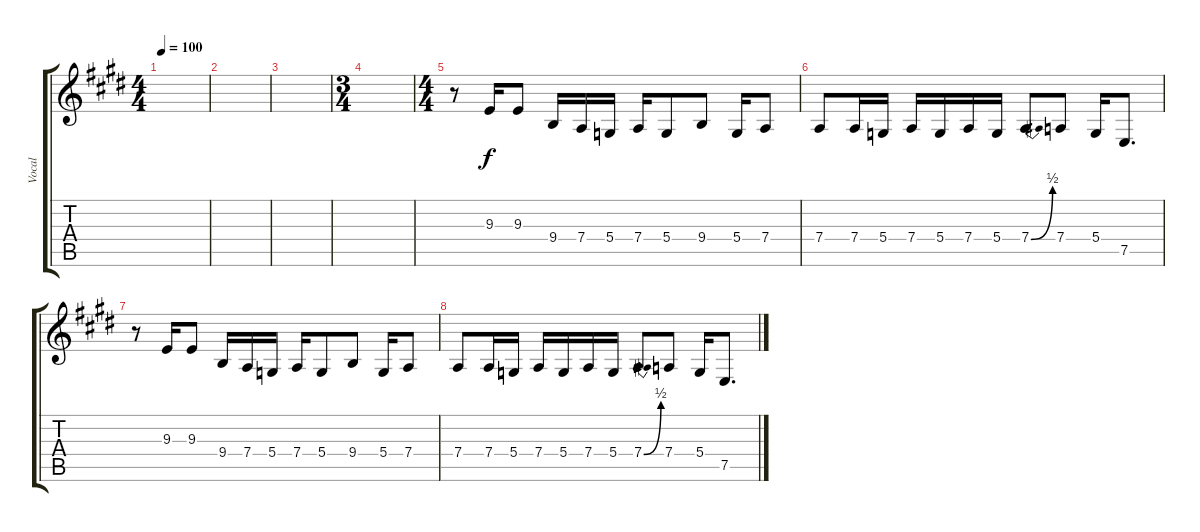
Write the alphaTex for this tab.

\track ("Vocal" "Vocal") {instrument violin}
\staff {score tabs}
\tuning (E4 B3 G3 D3 A2 E2) {hide}
\ts (4 4)
\tempo 100
\clef g2
\ks e
|
|
|
\ts (3 4)
|
\ts (4 4)
r.8 9.3.16 9.3.8 9.4.16 7.4.16 5.4.16 7.4.16 5.4.8 9.4.8 5.4.16 7.4.8 |
7.4.8 7.4.16 5.4.16 7.4.16 5.4.16 7.4.16 5.4.16 7.4{be (bend 0 0 60 2)}.8 7.4.8 5.4.16 7.5.8{d} |
r.8 9.3.16 9.3.8 9.4.16 7.4.16 5.4.16 7.4.16 5.4.8 9.4.8 5.4.16 7.4.8 |
7.4.8 7.4.16 5.4.16 7.4.16 5.4.16 7.4.16 5.4.16 7.4{be (bend 0 0 60 2)}.8 7.4.8 5.4.16 7.5.8{d}
